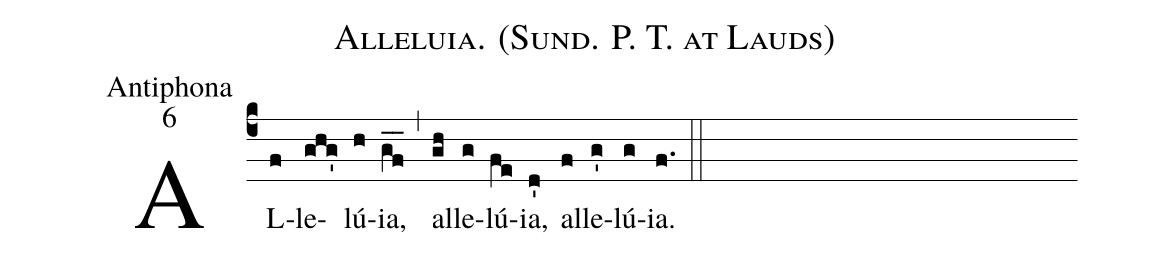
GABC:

name:Alleluia. (Sund. P. T. at Lauds);
office-part:Antiphona;
mode:6;
%%
(c4)
AL(f)le(ghg')lú(h)ia,(g_f_) (,) al(gh)le(g)lú(fe)ia,(d') al(f)le(g')lú(g)ia.(f.) (::)
